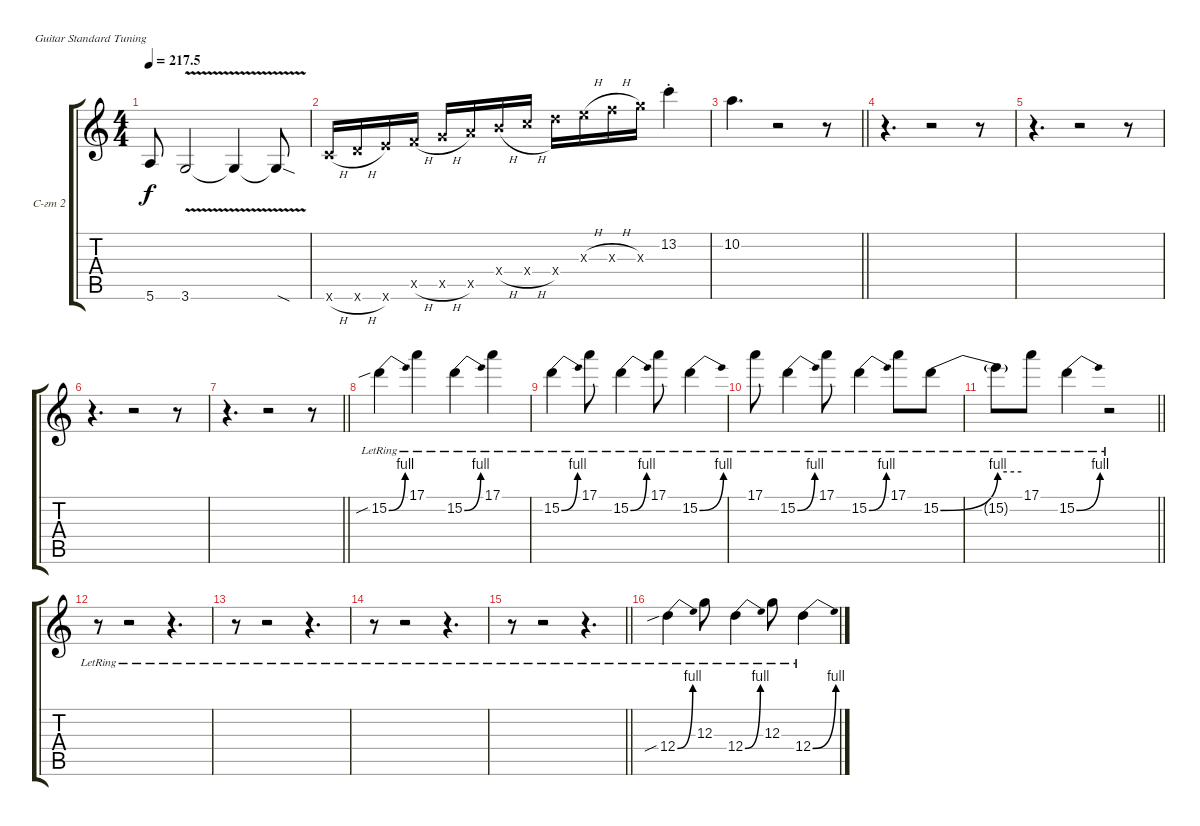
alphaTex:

\bracketExtendMode groupsimilarinstruments
\firstSystemTrackNameOrientation horizontal
\otherSystemsTrackNameOrientation horizontal
\track ("Гитара II" "С-гт 2") {instrument distortionguitar}
\staff {score tabs}
\tuning (E4 B3 G3 D3 A2 E2)
\ts (4 4)
\tempo
217.5
\accidentals auto
\clef g2
\ottava regular
\simile none
\ks c
5.6{be (hold 0 0 60 0) t}.8{dy f} 3.6{v}.2 3.6{v t}.4 3.6{v sod t}.8 |
8.6{h x}.16 10.6{h x}.16 12.6{x}.16 8.5{h x}.16 10.5{h x}.16 12.5{x}.16 9.4{h x}.16 10.4{h x}.16 12.4{x}.16 9.3{h x}.16 10.3{h x}.16 12.3{x}.16 13.2{st}.4 |
\barLineRight lightlight
10.2.4{d} r.2 r.8 |
r.4{d} r.2 r.8 |
r.4{d} r.2 r.8 |
r.4{d} r.2 r.8 |
\barLineRight lightlight
r.4{d} r.2 r.8 |
15.2{be (bend 0 0 30 4) sib lr}.4 17.1{lr}.4 15.2{be (bend 0 0 30 4) lr}.4 17.1{lr}.4 |
15.2{be (bend 0 0 30 4) lr}.4 17.1{lr}.8 15.2{be (bend 0 0 30 4) lr}.4 17.1{lr}.8 15.2{be (bend 0 0 30 4) lr}.4 |
17.1{lr}.8 15.2{be (bend 0 0 30 4) lr}.4 17.1{lr}.8 15.2{be (bend 0 0 30 4) lr}.4 17.1{lr}.8 15.2{be (bend 0 0 30 4) lr}.8 |
\barLineRight lightlight
15.2{be (hold 0 4 60 4) lr t}.8 17.1{lr}.8 15.2{be (bend 0 0 30 4) lr}.4 r.2 |
r.8 r.2 r.4{d} |
r.8 r.2 r.4{d} |
r.8 r.2 r.4{d} |
\barLineRight lightlight
r.8 r.2 r.4{d} |
12.4{be (bend 0 0 30 4) sib lr}.4 12.3{lr}.8 12.4{be (bend 0 0 30 4) lr}.4 12.3{lr}.8 12.4{be (bend 0 0 30 4) lr}.4
